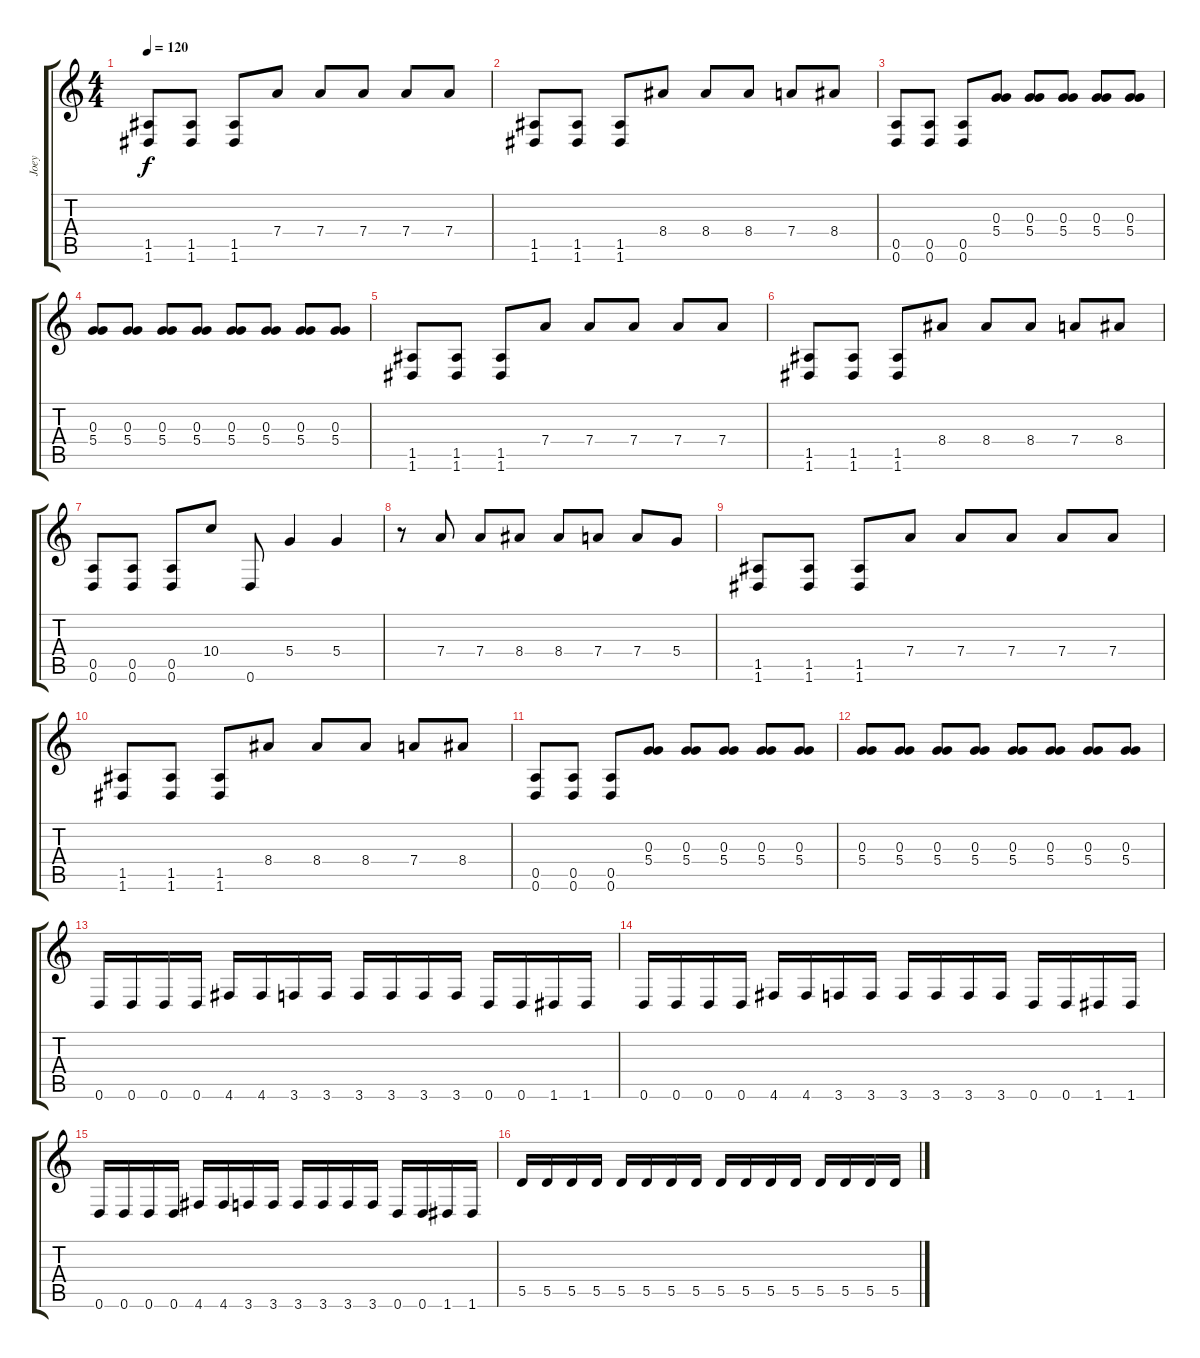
\track ("Joey" "Joey") {instrument distortionguitar}
\staff {score tabs}
\tuning (E4 B3 G3 D3 A2 D2) {hide}
\ts (4 4)
\tempo 120
\clef g2
\ks c
(1.5 1.6).8{dy f} (1.5 1.6).8 (1.5 1.6).8 7.4.8 7.4.8 7.4.8 7.4.8 7.4.8 |
(1.5 1.6).8 (1.5 1.6).8 (1.5 1.6).8 8.4.8 8.4.8 8.4.8 7.4.8 8.4.8 |
(0.5 0.6).8 (0.5 0.6).8 (0.5 0.6).8 (0.3 5.4).8 (0.3 5.4).8 (0.3 5.4).8 (0.3 5.4).8 (0.3 5.4).8 |
(0.3 5.4).8 (0.3 5.4).8 (0.3 5.4).8 (0.3 5.4).8 (0.3 5.4).8 (0.3 5.4).8 (0.3 5.4).8 (0.3 5.4).8 |
(1.5 1.6).8 (1.5 1.6).8 (1.5 1.6).8 7.4.8 7.4.8 7.4.8 7.4.8 7.4.8 |
(1.5 1.6).8 (1.5 1.6).8 (1.5 1.6).8 8.4.8 8.4.8 8.4.8 7.4.8 8.4.8 |
(0.5 0.6).8 (0.5 0.6).8 (0.5 0.6).8 10.4.8 0.6.8 5.4.4 5.4.4 |
r.8 7.4.8 7.4.8 8.4.8 8.4.8 7.4.8 7.4.8 5.4.8 |
(1.5 1.6).8 (1.5 1.6).8 (1.5 1.6).8 7.4.8 7.4.8 7.4.8 7.4.8 7.4.8 |
(1.5 1.6).8 (1.5 1.6).8 (1.5 1.6).8 8.4.8 8.4.8 8.4.8 7.4.8 8.4.8 |
(0.5 0.6).8 (0.5 0.6).8 (0.5 0.6).8 (0.3 5.4).8 (0.3 5.4).8 (0.3 5.4).8 (0.3 5.4).8 (0.3 5.4).8 |
(0.3 5.4).8 (0.3 5.4).8 (0.3 5.4).8 (0.3 5.4).8 (0.3 5.4).8 (0.3 5.4).8 (0.3 5.4).8 (0.3 5.4).8 |
0.6.16 0.6.16 0.6.16 0.6.16 4.6.16 4.6.16 3.6.16 3.6.16 3.6.16 3.6.16 3.6.16 3.6.16 0.6.16 0.6.16 1.6.16 1.6.16 |
0.6.16 0.6.16 0.6.16 0.6.16 4.6.16 4.6.16 3.6.16 3.6.16 3.6.16 3.6.16 3.6.16 3.6.16 0.6.16 0.6.16 1.6.16 1.6.16 |
0.6.16 0.6.16 0.6.16 0.6.16 4.6.16 4.6.16 3.6.16 3.6.16 3.6.16 3.6.16 3.6.16 3.6.16 0.6.16 0.6.16 1.6.16 1.6.16 |
5.5.16 5.5.16 5.5.16 5.5.16 5.5.16 5.5.16 5.5.16 5.5.16 5.5.16 5.5.16 5.5.16 5.5.16 5.5.16 5.5.16 5.5.16 5.5.16
